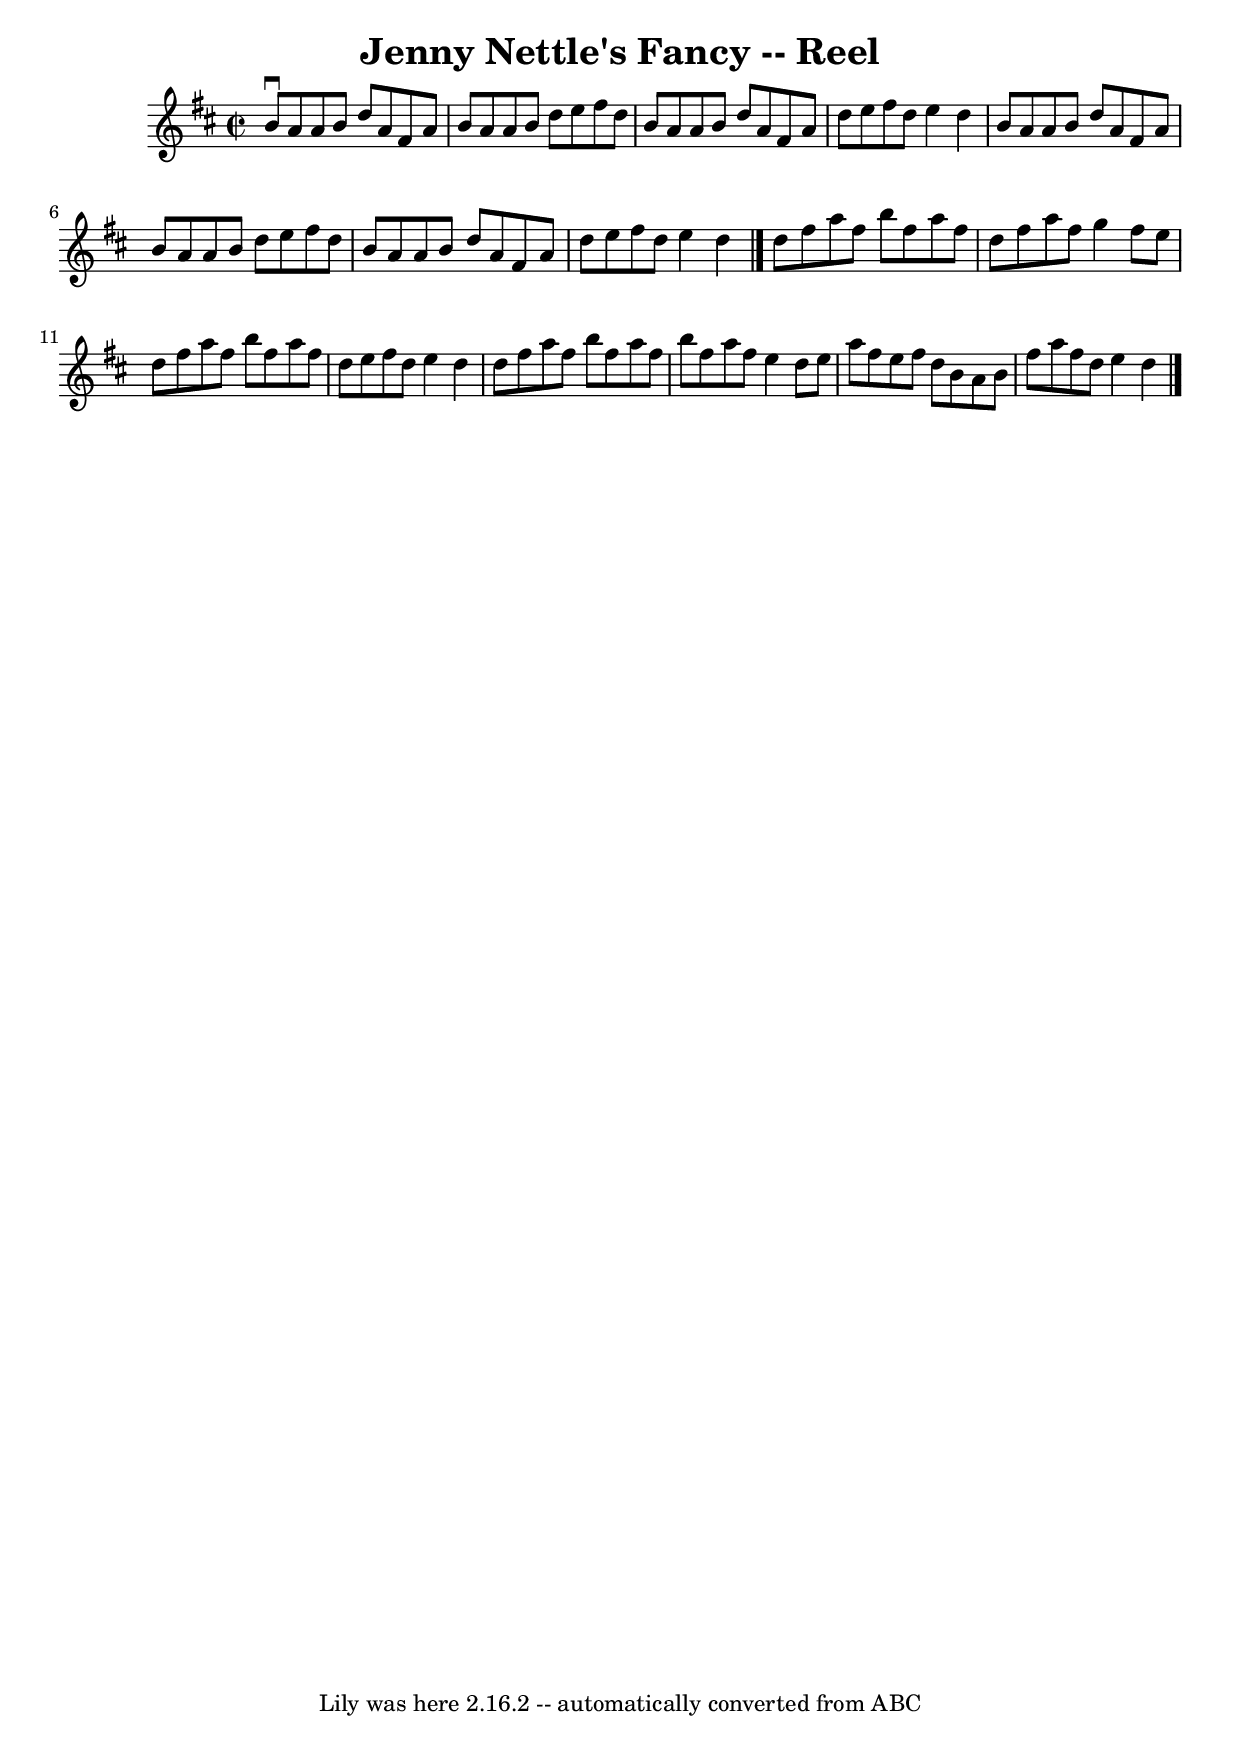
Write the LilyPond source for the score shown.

\version "2.16.2"
\include "Mammoth.ily"
\header {
  %% book = "Ryan's Mammoth Collection"
  crossRefNumber = "1"
  footnotes = "\\\\379"
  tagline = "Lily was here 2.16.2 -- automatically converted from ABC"
  title = "Jenny Nettle's Fancy -- Reel"

}
voicedefault =  {


  \override Staff.TimeSignature #'style = #'C
  \time 2/2 
  \key d \major
  b'8^\downbow a'8 a'8 b'8 d''8 a'8    
  fis'8 a'8    |
  b'8 a'8 a'8 b'8 d''8 e''8 fis''8   
  d''8    |
  b'8 a'8 a'8 b'8 d''8 a'8 fis'8 a'8    
  |
  d''8 e''8 fis''8 d''8 e''4 d''4    |
  b'8   
  a'8 a'8 b'8 d''8 a'8 fis'8 a'8    |
  b'8 a'8    
  a'8 b'8 d''8 e''8 fis''8 d''8    |
  b'8 a'8 a'8    
  b'8 d''8 a'8 fis'8 a'8    |
  d''8 e''8 fis''8 d''8 
  e''4 d''4    \bar "|." d''8 fis''8 a''8 fis''8 b''8    
  fis''8 a''8 fis''8    |
  d''8 fis''8 a''8 fis''8 g''4 
  fis''8 e''8    |
  d''8 fis''8 a''8 fis''8 b''8    
  fis''8 a''8 fis''8    |
  d''8 e''8 fis''8 d''8 e''4   
  d''4    |
  d''8 fis''8 a''8 fis''8 b''8 fis''8    
  a''8 fis''8    |
  b''8 fis''8 a''8 fis''8 e''4 d''8   
  e''8    |
  a''8 fis''8 e''8 fis''8 d''8 b'8 a'8    
  b'8    |
  fis''8 a''8 fis''8 d''8 e''4 d''4    \bar "|." 
  

}

\score{
  <<

    \context Staff="default"
    {
      \voicedefault 
      
    }

  >>
  \layout {
    
  }
  \midi {
  }

}
